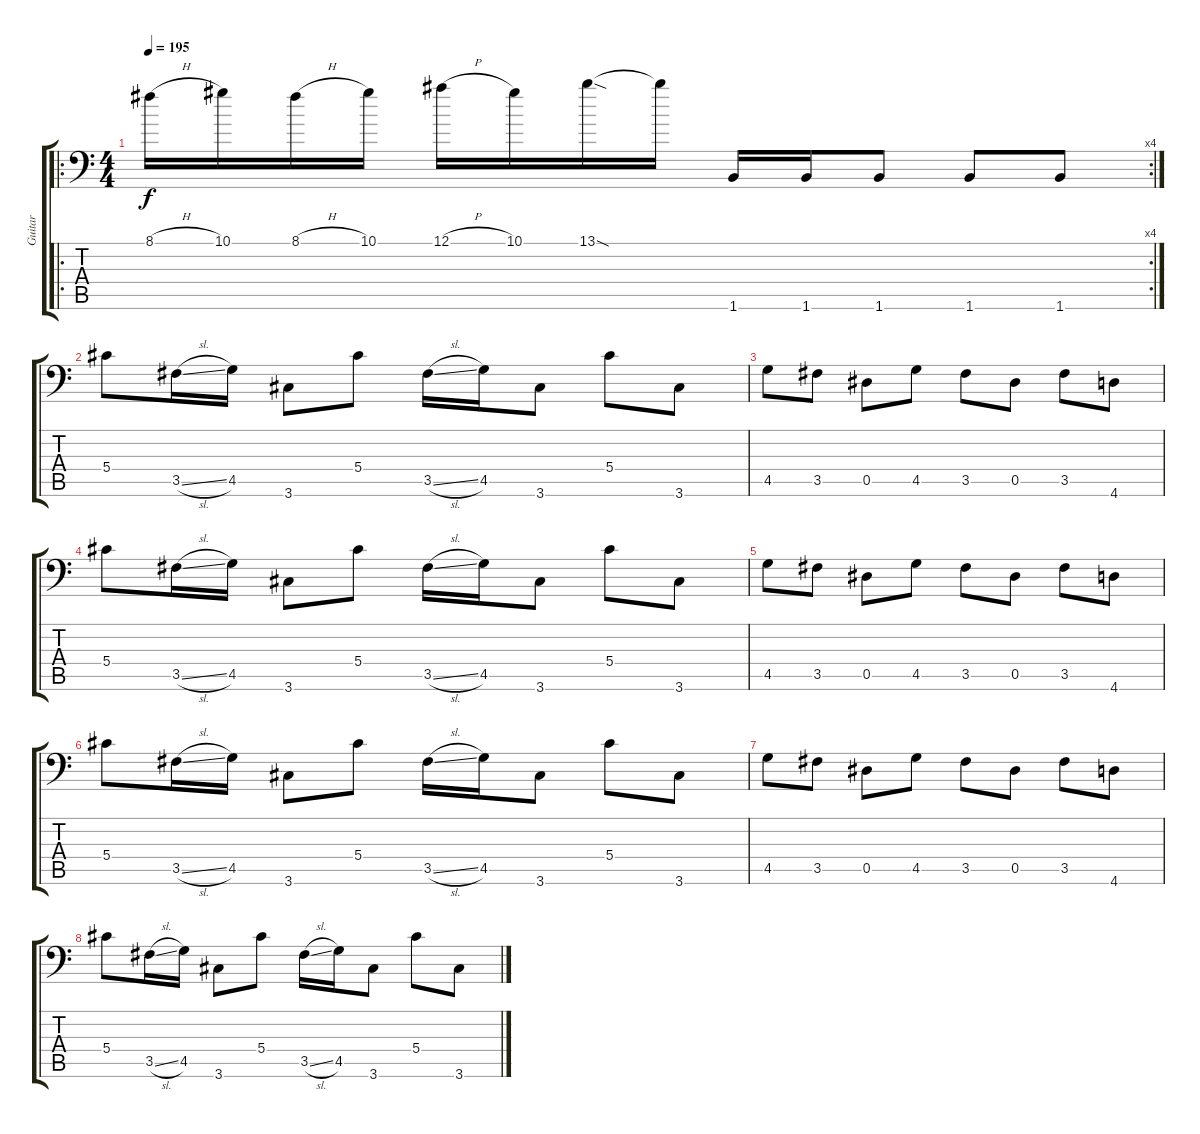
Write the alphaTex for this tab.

\track ("Guitar" "Guitar") {instrument distortionguitar}
\staff {score tabs}
\tuning (Bb3 F3 Db3 Ab2 Eb2 Bb1) {hide}
\ro
\rc 4
\ts (4 4)
\tempo 195
\clef f4
\ks c
8.1{h}.16{dy f} 10.1.16 8.1{h}.16 10.1.16 12.1{h}.16 10.1.16 13.1{sod}.16 13.1{t}.16 1.6.16 1.6.16 1.6.8 1.6.8 1.6.8 |
5.4.8 3.5{sl}.16 4.5.16 3.6.8 5.4.8 3.5{sl}.16 4.5.16 3.6.8 5.4.8 3.6.8 |
4.5.8 3.5.8 0.5.8 4.5.8 3.5.8 0.5.8 3.5.8 4.6.8 |
5.4.8 3.5{sl}.16 4.5.16 3.6.8 5.4.8 3.5{sl}.16 4.5.16 3.6.8 5.4.8 3.6.8 |
4.5.8 3.5.8 0.5.8 4.5.8 3.5.8 0.5.8 3.5.8 4.6.8 |
5.4.8 3.5{sl}.16 4.5.16 3.6.8 5.4.8 3.5{sl}.16 4.5.16 3.6.8 5.4.8 3.6.8 |
4.5.8 3.5.8 0.5.8 4.5.8 3.5.8 0.5.8 3.5.8 4.6.8 |
5.4.8 3.5{sl}.16 4.5.16 3.6.8 5.4.8 3.5{sl}.16 4.5.16 3.6.8 5.4.8 3.6.8
